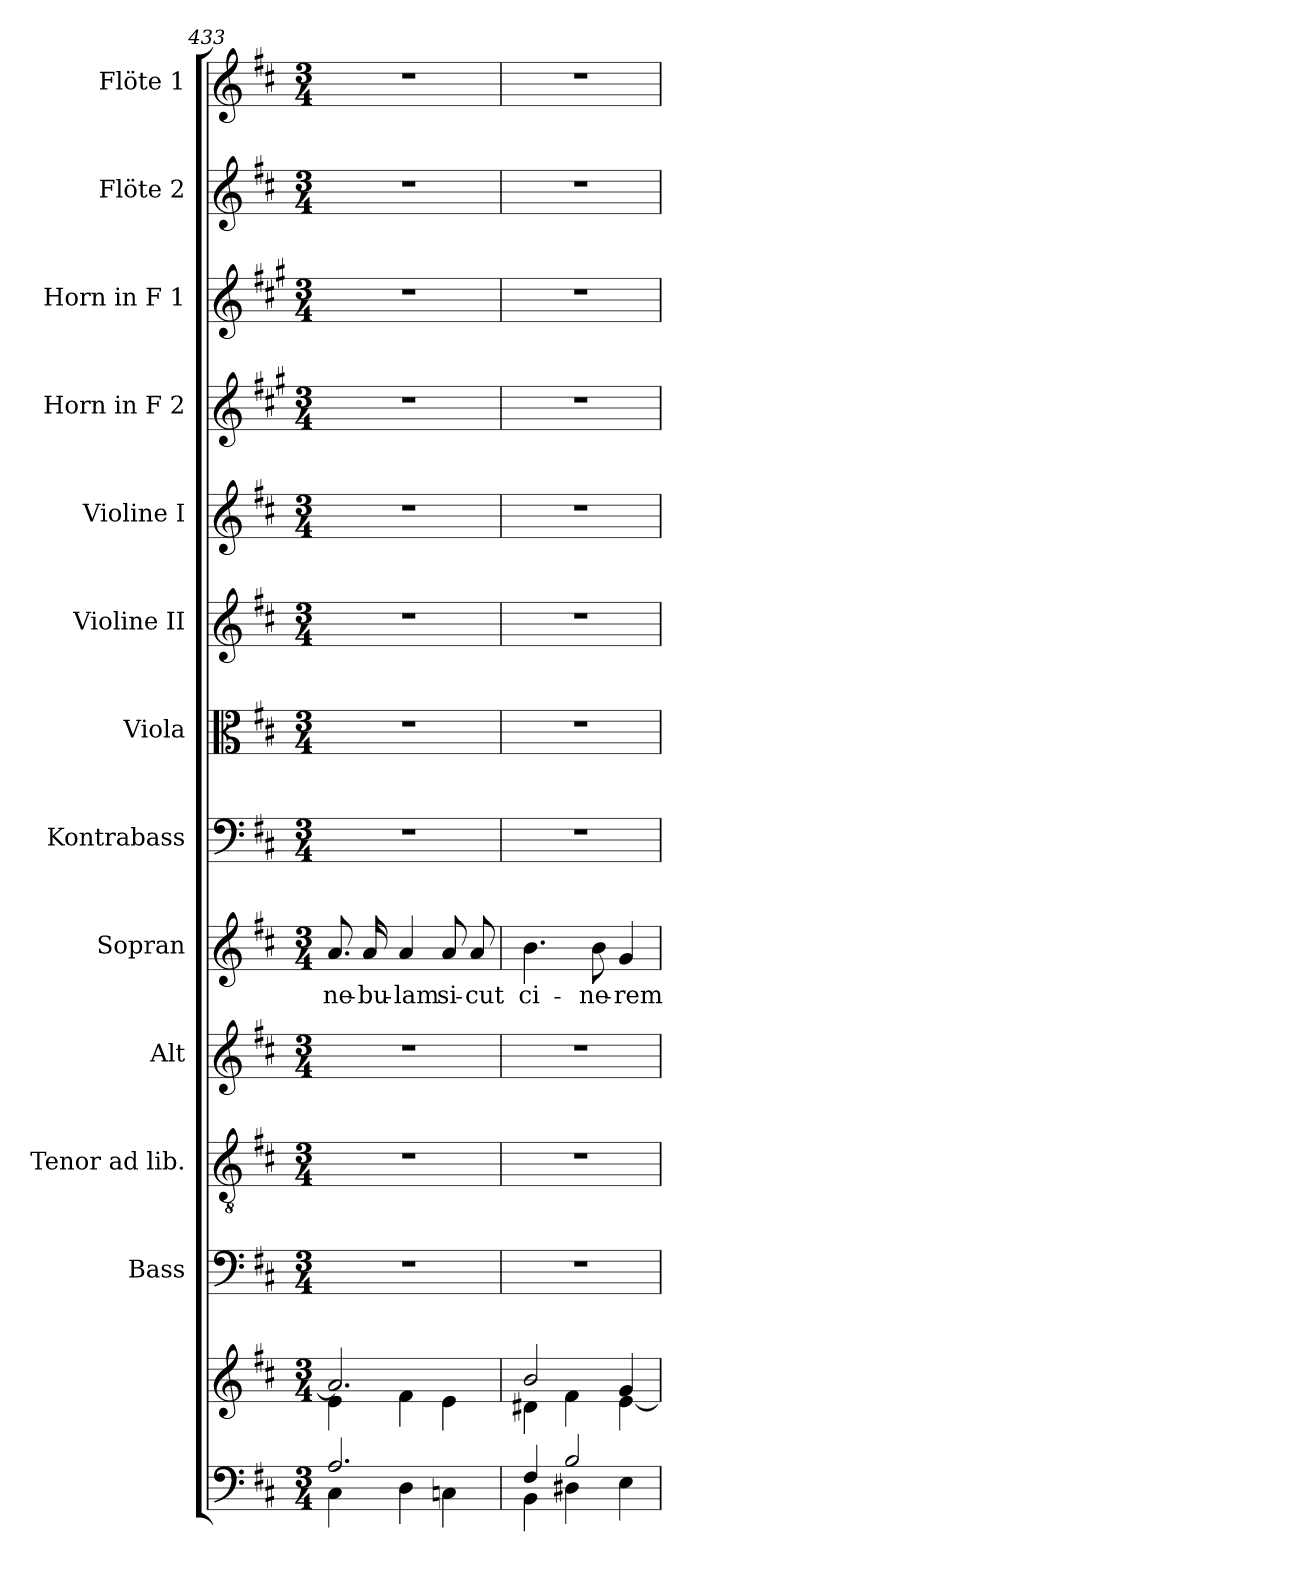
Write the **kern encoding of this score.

**kern	**kern	**kern	**kern	**kern	**kern	**text	**kern	**kern	**kern	**kern	**kern	**kern	**kern	**kern
*part13	*part13	*part12	*part11	*part10	*part9	*part9	*part8	*part7	*part6	*part5	*part4	*part3	*part2	*part1
*staff14	*staff13	*staff12	*staff11	*staff10	*staff9	*staff9	*staff8	*staff7	*staff6	*staff5	*staff4	*staff3	*staff2	*staff1
*	*	*I"Bass	*I"Tenor ad lib.	*I"Alt	*I"Sopran	*	*I"Kontrabass	*I"Viola	*I"Violine II	*I"Violine I	*I"Horn in F 2	*I"Horn in F 1	*I"Flöte 2	*I"Flöte 1
*	*	*I'B.	*I'T.	*I'A.	*I'S.	*	*I'Kb.	*I'Vla.	*I'Vl. II	*I'Vl. I	*	*	*I'Fl. 2	*I'Fl. 1
*clefF4	*clefG2	*clefF4	*clefGv2	*clefG2	*clefG2	*	*clefF4	*clefC3	*clefG2	*clefG2	*clefG2	*clefG2	*clefG2	*clefG2
*	*	*	*	*	*	*	*ITrd7c12	*	*	*	*ITrd4c7	*ITrd4c7	*	*
*k[f#c#]	*k[f#c#]	*k[f#c#]	*k[f#c#]	*k[f#c#]	*k[f#c#]	*	*k[f#c#]	*k[f#c#]	*k[f#c#]	*k[f#c#]	*k[f#c#]	*k[f#c#]	*k[f#c#]	*k[f#c#]
*D:	*D:	*D:	*D:	*D:	*D:	*	*D:	*D:	*D:	*D:	*D:	*D:	*D:	*D:
*M3/4	*M3/4	*M3/4	*M3/4	*M3/4	*M3/4	*	*M3/4	*M3/4	*M3/4	*M3/4	*M3/4	*M3/4	*M3/4	*M3/4
=433	=433	=433	=433	=433	=433	=433	=433	=433	=433	=433	=433	=433	=433	=433
*^	*^	*	*	*	*	*	*	*	*	*	*	*	*	*
!	!	!	!	!	!	!	!	!LO:LY:b	!	!	!	!	!	!	!	!
2.A/	4C#\	2.a/]	4e\	2.r	2.r	2.r	8.a/	ne-	2.r	2.r	2.r	2.r	2.r	2.r	2.r	2.r
!	!	!	!	!	!	!	!	!LO:LY:b	!	!	!	!	!	!	!	!
.	.	.	.	.	.	.	16a/	-bu-	.	.	.	.	.	.	.	.
!	!	!	!	!	!	!	!	!LO:LY:b	!	!	!	!	!	!	!	!
.	4D\	.	4f#\	.	.	.	4a/	-lam	.	.	.	.	.	.	.	.
!	!	!	!	!	!	!	!	!LO:LY:b	!	!	!	!	!	!	!	!
.	4Cn\	.	4e\	.	.	.	8a/	si-	.	.	.	.	.	.	.	.
!	!	!	!	!	!	!	!	!LO:LY:b	!	!	!	!	!	!	!	!
.	.	.	.	.	.	.	8a/	-cut	.	.	.	.	.	.	.	.
=434	=434	=434	=434	=434	=434	=434	=434	=434	=434	=434	=434	=434	=434	=434	=434	=434
!	!	!	!	!	!	!	!	!LO:LY:b	!	!	!	!	!	!	!	!
4F#/	4BB\	2b/	4d#X\	2.r	2.r	2.r	4.b\	ci-	2.r	2.r	2.r	2.r	2.r	2.r	2.r	2.r
2B/	4D#X\	.	4f#\	.	.	.	.	.	.	.	.	.	.	.	.	.
!	!	!	!	!	!	!	!	!LO:LY:b	!	!	!	!	!	!	!	!
.	.	.	.	.	.	.	8b\	-ne-	.	.	.	.	.	.	.	.
!	!	!	!	!	!	!	!	!LO:LY:b	!	!	!	!	!	!	!	!
.	4E\	4g/	[<4e\	.	.	.	4g/	-rem	.	.	.	.	.	.	.	.
*v	*v	*	*	*	*	*	*	*	*	*	*	*	*	*	*	*
*	*v	*v	*	*	*	*	*	*	*	*	*	*	*	*	*
=	=	=	=	=	=	=	=	=	=	=	=	=	=	=
*-	*-	*-	*-	*-	*-	*-	*-	*-	*-	*-	*-	*-	*-	*-
